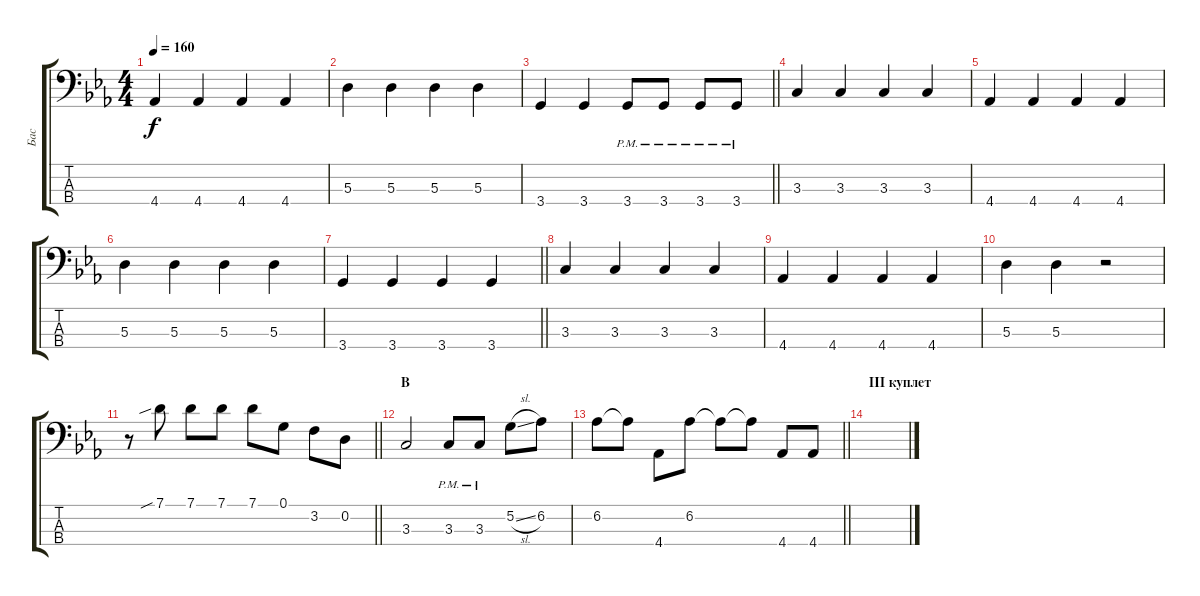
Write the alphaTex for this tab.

\track ("Бас" "Бас") {instrument electricbassfinger}
\staff {score tabs}
\tuning (G2 D2 A1 E1) {hide}
\ts (4 4)
\tempo 160
\clef f4
\ks cminor
4.4.4{dy f} 4.4.4 4.4.4 4.4.4 |
5.3.4 5.3.4 5.3.4 5.3.4 |
\barLineRight lightlight
3.4.4 3.4.4 3.4{pm}.8 3.4{pm}.8 3.4{pm}.8 3.4{pm}.8 |
3.3.4 3.3.4 3.3.4 3.3.4 |
4.4.4 4.4.4 4.4.4 4.4.4 |
5.3.4 5.3.4 5.3.4 5.3.4 |
\barLineRight lightlight
3.4.4 3.4.4 3.4.4 3.4.4 |
3.3.4 3.3.4 3.3.4 3.3.4 |
4.4.4 4.4.4 4.4.4 4.4.4 |
5.3.4 5.3.4 r.2 |
\barLineRight lightlight
r.8 7.1{sib}.8 7.1.8 7.1.8 7.1.8 0.1.8 3.2.8 0.2.8 |
\section ("" "B")
3.3.2 3.3{pm}.8 3.3{pm}.8 5.2{sl}.8 6.2.8 |
\barLineRight lightlight
6.2.8 6.2{t}.8 4.4.8 6.2.8 6.2{t}.8 6.2{t}.8 4.4.8 4.4.8 |
\section ("" "III куплет")
